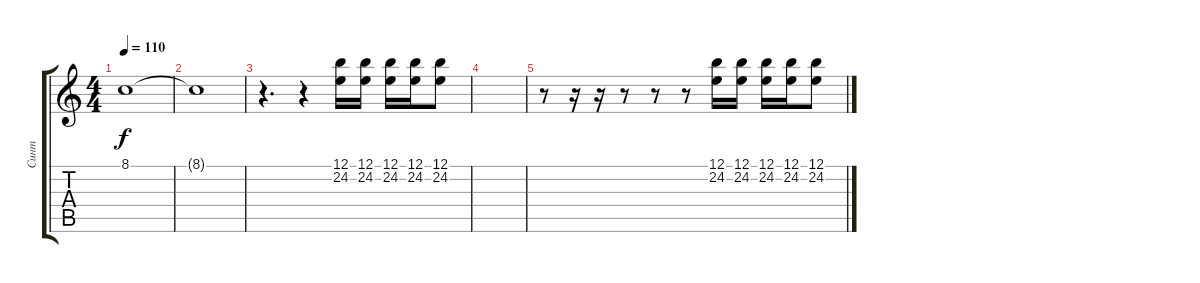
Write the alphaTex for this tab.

\track ("Синт" "Синт") {instrument tremolostrings}
\staff {score tabs}
\tuning (E4 B3 G3 D3 A2 E2) {hide}
\ts (4 4)
\tempo 110
\clef g2
\ks c
8.1.1{dy f} |
8.1{t}.1 |
r.4{d} r.4 (12.1 24.2).16 (12.1 24.2).16 (12.1 24.2).16 (12.1 24.2).16 (12.1 24.2).8 |
|
r.8 r.16 r.16 r.8 r.8 r.8 (12.1 24.2).16 (12.1 24.2).16 (12.1 24.2).16 (12.1 24.2).16 (12.1 24.2).8
